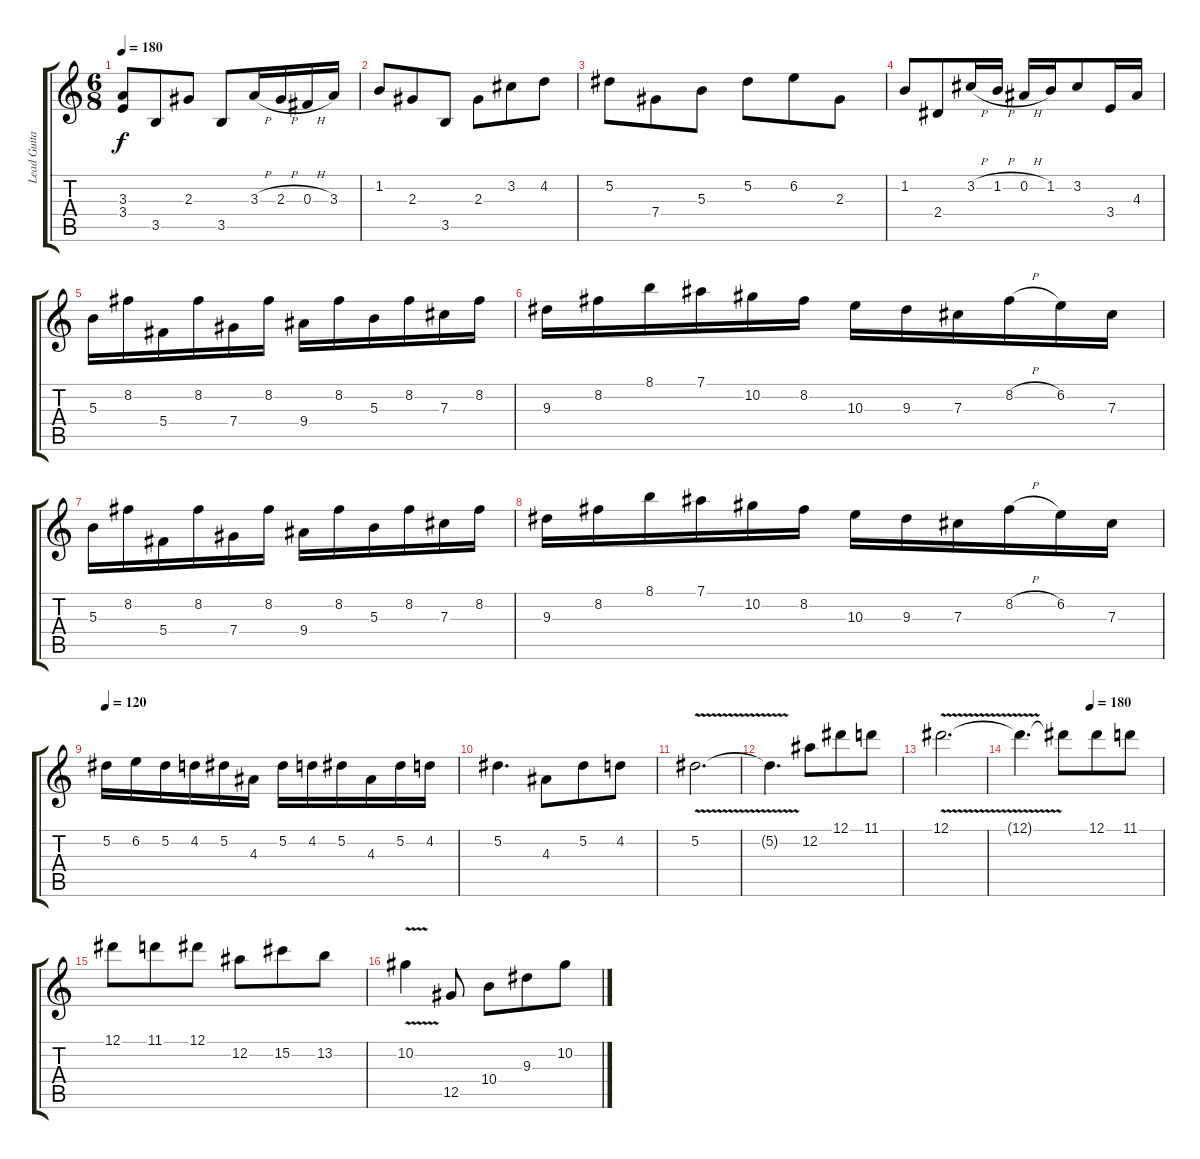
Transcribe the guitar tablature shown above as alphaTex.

\track ("Lead Guitar" "Lead Guita") {instrument distortionguitar}
\staff {score tabs}
\tuning (Eb4 Bb3 Gb3 Db3 Ab2 Eb2) {hide}
\ts (6 8)
\tempo 180
\clef g2
\ks c
(3.3 3.4).8{dy f} 3.5.8 2.3.8 3.5.8 3.3{h}.16 2.3{h}.16 0.3{h}.16 3.3.16 |
1.2.8 2.3.8 3.5.8 2.3.8 3.2.8 4.2.8 |
5.2.8 7.4.8 5.3.8 5.2.8 6.2.8 2.3.8 |
1.2.8 2.4.8 3.2{h}.16 1.2{h}.16 0.2{h}.16 1.2.16 3.2.8 3.4.16 4.3.16 |
5.3.16 8.2.16 5.4.16 8.2.16 7.4.16 8.2.16 9.4.16 8.2.16 5.3.16 8.2.16 7.3.16 8.2.16 |
9.3.16 8.2.16 8.1.16 7.1.16 10.2.16 8.2.16 10.3.16 9.3.16 7.3.16 8.2{h}.16 6.2.16 7.3.16 |
5.3.16 8.2.16 5.4.16 8.2.16 7.4.16 8.2.16 9.4.16 8.2.16 5.3.16 8.2.16 7.3.16 8.2.16 |
9.3.16 8.2.16 8.1.16 7.1.16 10.2.16 8.2.16 10.3.16 9.3.16 7.3.16 8.2{h}.16 6.2.16 7.3.16 |
\tempo 120
5.2.16 6.2.16 5.2.16 4.2.16 5.2.16 4.3.16 5.2.16 4.2.16 5.2.16 4.3.16 5.2.16 4.2.16 |
5.2.4{d} 4.3.8 5.2.8 4.2.8 |
5.2{v}.2{d} |
5.2{t}.4{d} 12.2.8 12.1.8 11.1.8 |
12.1{v}.2{d} |
\tempo (180 0.5)
12.1{t}.4{d} 12.1{t}.8 12.1.8 11.1.8 |
12.1.8 11.1.8 12.1.8 12.2.8 15.2.8 13.2.8 |
10.2{v}.4 12.5.8 10.4.8 9.3.8 10.2.8
